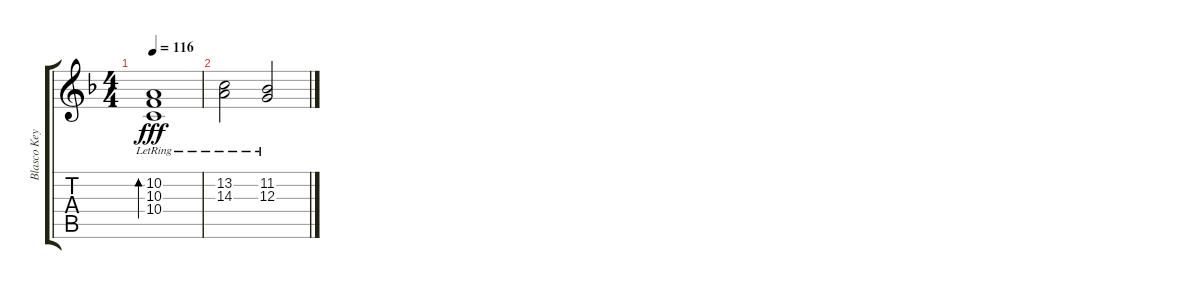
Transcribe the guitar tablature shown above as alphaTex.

\track ("Blasco Keyboard" "Blasco Key") {instrument electricpiano1}
\staff {score tabs}
\tuning (E4 B3 G3 D3 A2 E2) {hide}
\ts (4 4)
\tempo 116
\clef g2
\ks f
(10.2{lr} 10.3{lr} 10.4{lr}).1{bd 30 dy fff} |
(13.2{lr} 14.3{lr}).2 (11.2{lr} 12.3{lr}).2
